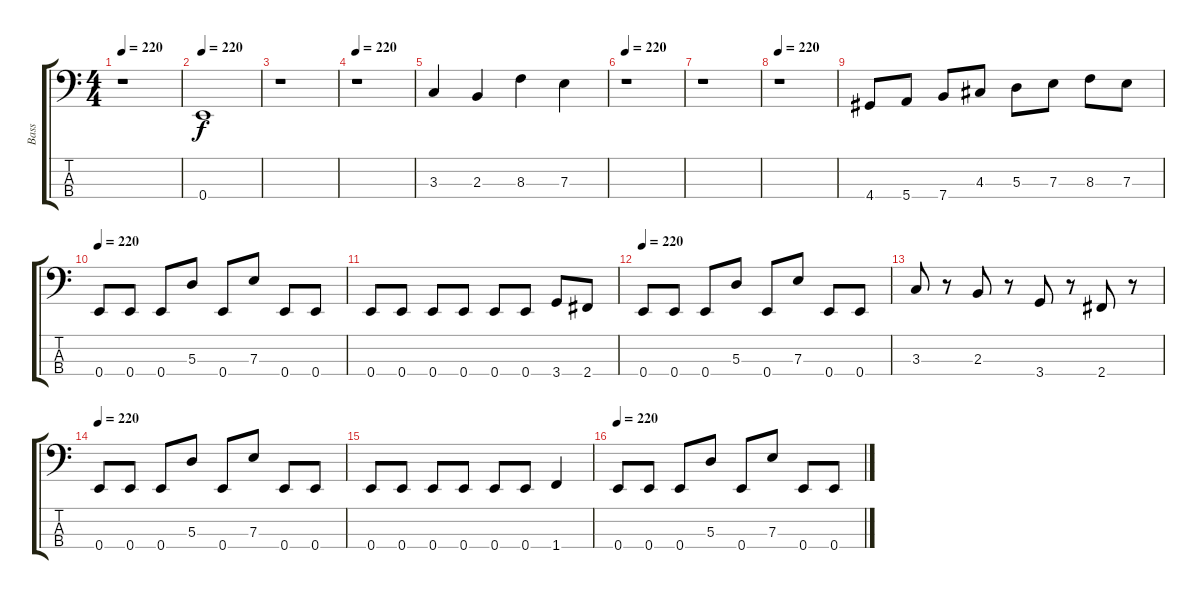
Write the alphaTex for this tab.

\track ("Bass" "Bass") {instrument electricbassfinger}
\staff {score tabs}
\tuning (G2 D2 A1 E1) {hide}
\ts (4 4)
\tempo 220
\clef f4
\ks c
r.1{dy f instrument electricbassfinger} |
\tempo 220
0.4.1 |
r.1 |
\tempo 220
r.1 |
3.3.4 2.3.4 8.3.4 7.3.4 |
\tempo 220
r.1 |
r.1 |
\tempo 220
r.1 |
4.4.8 5.4.8 7.4.8 4.3.8 5.3.8 7.3.8 8.3.8 7.3.8 |
\tempo 220
0.4.8 0.4.8 0.4.8 5.3.8 0.4.8 7.3.8 0.4.8 0.4.8 |
0.4.8 0.4.8 0.4.8 0.4.8 0.4.8 0.4.8 3.4.8 2.4.8 |
\tempo 220
0.4.8 0.4.8 0.4.8 5.3.8 0.4.8 7.3.8 0.4.8 0.4.8 |
3.3.8 r.8 2.3.8 r.8 3.4.8 r.8 2.4.8 r.8 |
\tempo 220
0.4.8 0.4.8 0.4.8 5.3.8 0.4.8 7.3.8 0.4.8 0.4.8 |
0.4.8 0.4.8 0.4.8 0.4.8 0.4.8 0.4.8 1.4.4 |
\tempo 220
0.4.8 0.4.8 0.4.8 5.3.8 0.4.8 7.3.8 0.4.8 0.4.8
